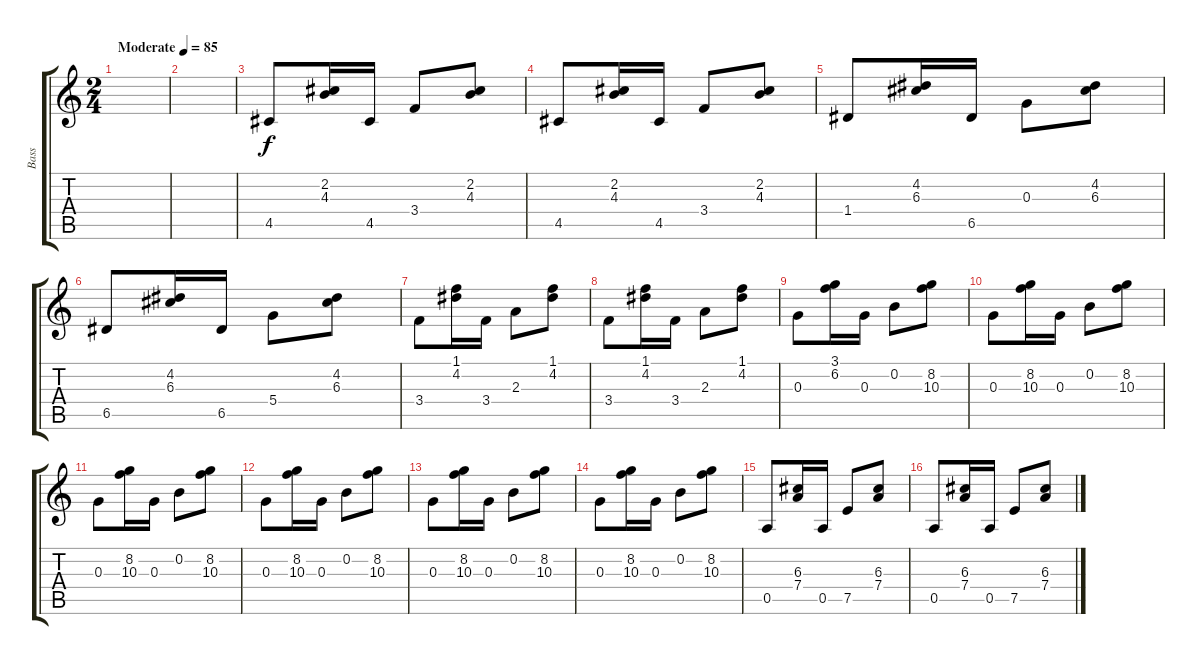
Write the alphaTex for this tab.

\track ("Bass" "Bass") {instrument acousticbass}
\staff {score tabs}
\tuning (E4 B3 G3 D3 A2 E2) {hide}
\ts (2 4)
\tempo (85 "Moderate")
\clef g2
\ks c
|
|
4.5.8 (2.2 4.3).16 4.5.16 3.4.8 (2.2 4.3).8 |
4.5.8 (2.2 4.3).16 4.5.16 3.4.8 (2.2 4.3).8 |
1.4.8 (4.2 6.3).16 6.5.16 0.3.8 (4.2 6.3).8 |
6.5.8 (4.2 6.3).16 6.5.16 5.4.8 (4.2 6.3).8 |
3.4.8 (1.1 4.2).16 3.4.16 2.3.8 (1.1 4.2).8 |
3.4.8 (1.1 4.2).16 3.4.16 2.3.8 (1.1 4.2).8 |
0.3.8 (3.1 6.2).16 0.3.16 0.2.8 (8.2 10.3).8 |
0.3.8 (8.2 10.3).16 0.3.16 0.2.8 (8.2 10.3).8 |
0.3.8 (8.2 10.3).16 0.3.16 0.2.8 (8.2 10.3).8 |
0.3.8 (8.2 10.3).16 0.3.16 0.2.8 (8.2 10.3).8 |
0.3.8 (8.2 10.3).16 0.3.16 0.2.8 (8.2 10.3).8 |
0.3.8 (8.2 10.3).16 0.3.16 0.2.8 (8.2 10.3).8 |
0.5.8 (6.3 7.4).16 0.5.16 7.5.8 (6.3 7.4).8 |
0.5.8 (6.3 7.4).16 0.5.16 7.5.8 (6.3 7.4).8
